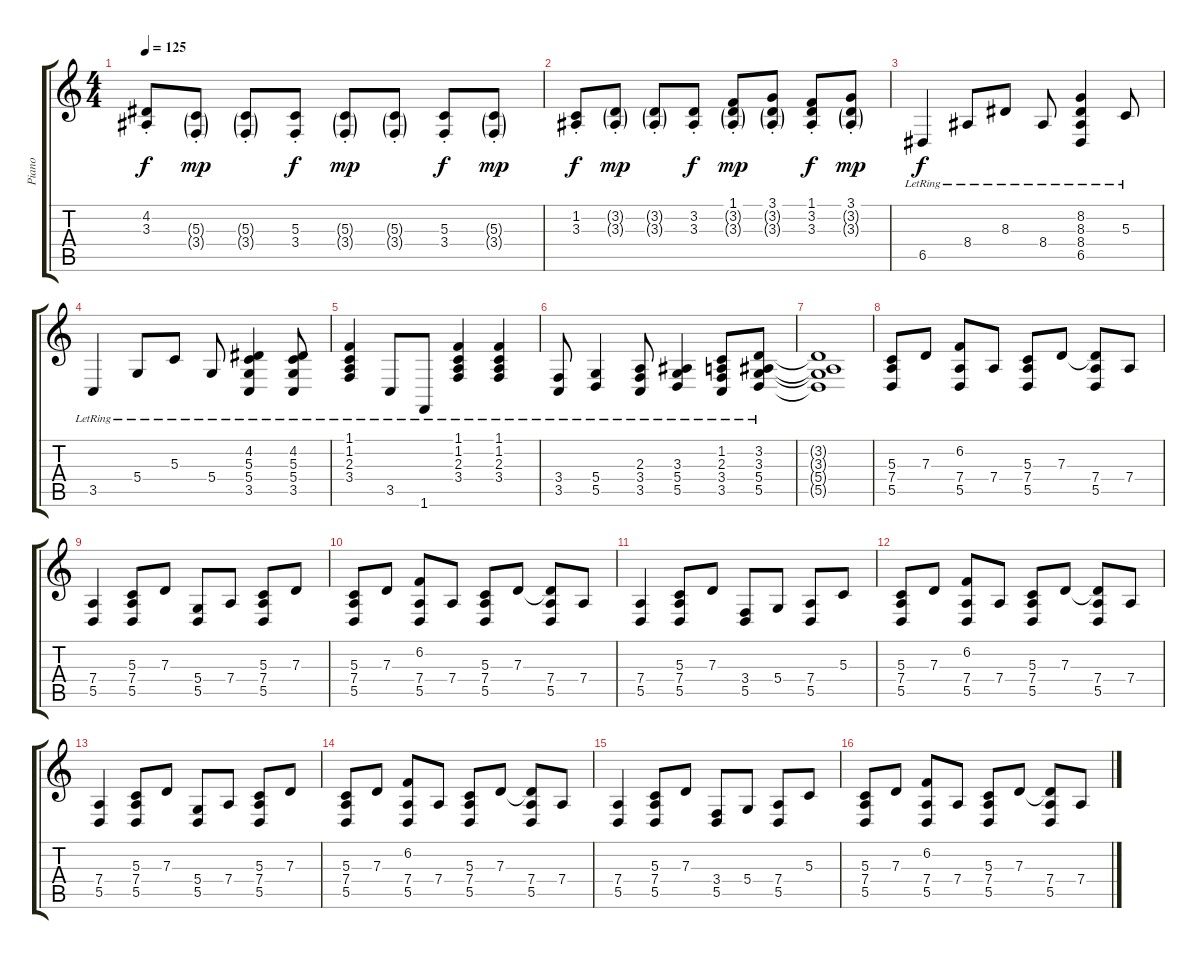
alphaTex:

\track ("Piano" "Piano") {instrument acousticgrandpiano}
\staff {score tabs}
\tuning (E4 B3 G3 D3 A2 E2) {hide}
\ts (4 4)
\tempo 125
\clef g2
\ks c
(4.2{st} 3.3{st}).8{dy f} (5.3{g st} 3.4{g st}).8{dy mp} (5.3{g st} 3.4{g st}).8 (5.3{st} 3.4{st}).8{dy f} (5.3{g st} 3.4{g st}).8{dy mp} (5.3{g st} 3.4{g st}).8 (5.3{st} 3.4{st}).8{dy f} (5.3{g st} 3.4{g st}).8{dy mp} |
(1.2{st} 3.3{st}).8{dy f} (3.2{g st} 3.3{g st}).8{dy mp} (3.2{g st} 3.3{g st}).8 (3.2{st} 3.3{st}).8{dy f} (1.1 3.2{g st} 3.3{g st}).8{dy mp} (3.1 3.2{g st} 3.3{g st}).8 (1.1 3.2{st} 3.3{st}).8{dy f} (3.1 3.2{g st} 3.3{g st}).8{dy mp} |
6.5{lr}.4{dy f} 8.4{lr}.8 8.3{lr}.8 8.4{lr}.8 (8.2{lr} 8.3{lr} 8.4{lr} 6.5{lr}).4 5.3{lr}.8 |
3.5{lr}.4 5.4{lr}.8 5.3{lr}.8 5.4{lr}.8 (4.2{lr} 5.3{lr} 5.4{lr} 3.5{lr}).4 (4.2{lr} 5.3{lr} 5.4{lr} 3.5{lr}).8 |
(1.1{lr} 1.2{lr} 2.3{lr} 3.4{lr}).4 3.5{lr}.8 1.6{lr}.8 (1.1{lr} 1.2{lr} 2.3{lr} 3.4{lr}).4 (1.1{lr} 1.2{lr} 2.3{lr} 3.4{lr}).4 |
(3.4{lr} 3.5{lr}).8 (5.4{lr} 5.5{lr}).4 (2.3{lr} 3.4{lr} 3.5{lr}).8 (3.3{lr} 5.4{lr} 5.5{lr}).4 (1.2{lr} 2.3{lr} 3.4{lr} 3.5{lr}).8 (3.2{lr} 3.3{lr} 5.4{lr} 5.5{lr}).8 |
(3.2{t} 3.3{t} 5.4{t} 5.5{t}).1 |
(5.3 7.4 5.5).8 7.3.8 (6.2 7.4 5.5).8 7.4.8 (5.3 7.4 5.5).8 7.3.8 (7.3{t} 7.4 5.5).8 7.4.8 |
(7.4 5.5).4 (5.3 7.4 5.5).8 7.3.8 (5.4 5.5).8 7.4.8 (5.3 7.4 5.5).8 7.3.8 |
(5.3 7.4 5.5).8 7.3.8 (6.2 7.4 5.5).8 7.4.8 (5.3 7.4 5.5).8 7.3.8 (7.3{t} 7.4 5.5).8 7.4.8 |
(7.4 5.5).4 (5.3 7.4 5.5).8 7.3.8 (3.4 5.5).8 5.4.8 (7.4 5.5).8 5.3.8 |
(5.3 7.4 5.5).8 7.3.8 (6.2 7.4 5.5).8 7.4.8 (5.3 7.4 5.5).8 7.3.8 (7.3{t} 7.4 5.5).8 7.4.8 |
(7.4 5.5).4 (5.3 7.4 5.5).8 7.3.8 (5.4 5.5).8 7.4.8 (5.3 7.4 5.5).8 7.3.8 |
(5.3 7.4 5.5).8 7.3.8 (6.2 7.4 5.5).8 7.4.8 (5.3 7.4 5.5).8 7.3.8 (7.3{t} 7.4 5.5).8 7.4.8 |
(7.4 5.5).4 (5.3 7.4 5.5).8 7.3.8 (3.4 5.5).8 5.4.8 (7.4 5.5).8 5.3.8 |
(5.3 7.4 5.5).8 7.3.8 (6.2 7.4 5.5).8 7.4.8 (5.3 7.4 5.5).8 7.3.8 (7.3{t} 7.4 5.5).8 7.4.8
